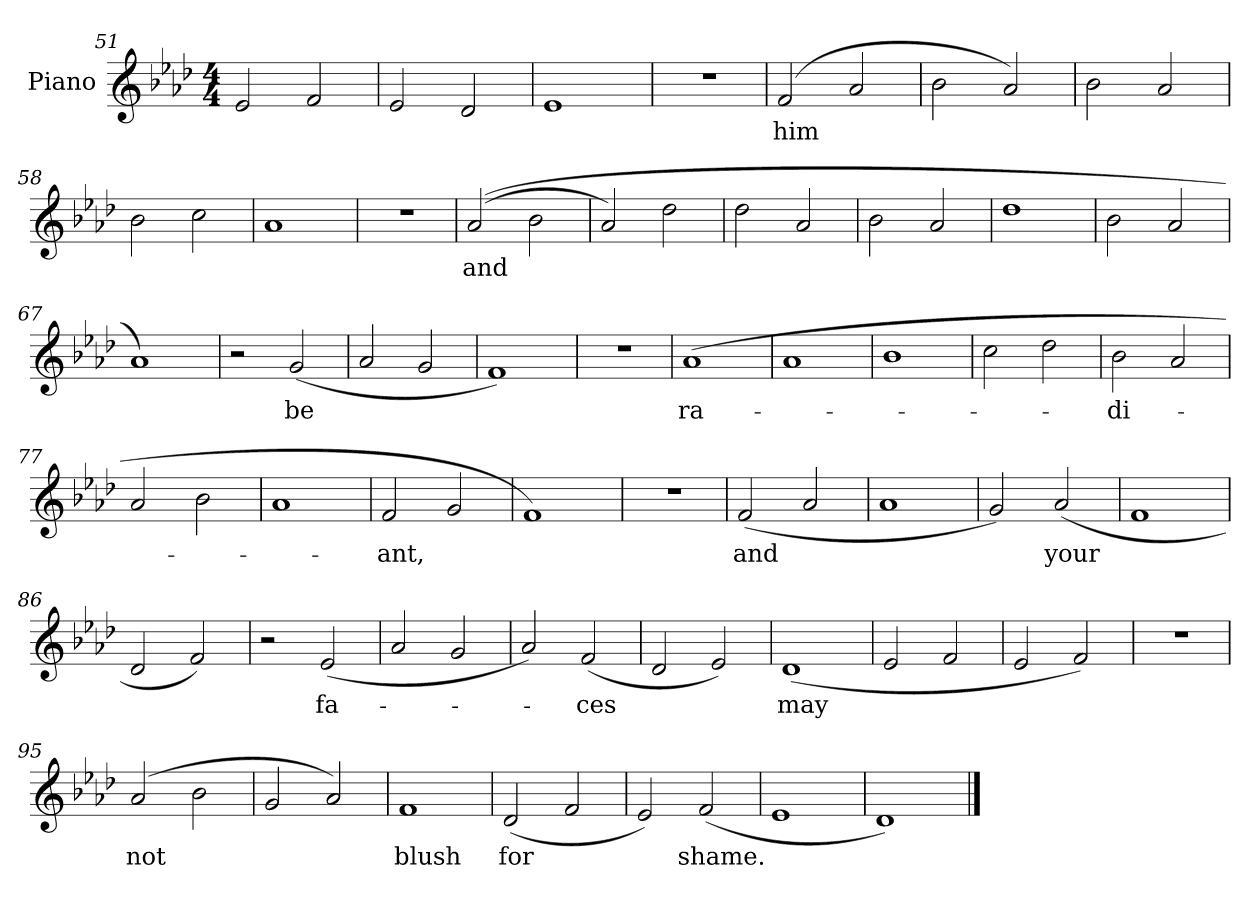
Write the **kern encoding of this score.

**kern	**text
*part1	*part1
*staff1	*staff1
*I"Piano	*
*I'Pno.	*
*clefG2	*
*k[b-e-a-d-]	*
*M4/4	*
=51	=51
2e-/	.
2f/	.
=52	=52
2e-/	.
2d-/	.
=53	=53
1e-	.
=54	=54
1r	.
=55	=55
!	!LO:LY:b
(>2f/	him
2a-/	.
=56	=56
2b-\	.
2a-/)	.
=57	=57
2b-\	.
2a-/	.
=58	=58
2b-\	.
2cc\	.
=59	=59
1a-	.
=60	=60
1r	.
=61	=61
!	!LO:LY:b
(>(>2a-/	and
2b-\	.
=62	=62
2a-/)	.
2dd-\	.
!!LO:LB:g=z
=63	=63
2dd-\	.
2a-/	.
=64	=64
2b-\	.
2a-/	.
=65	=65
1dd-	.
=66	=66
2b-\	.
2a-/	.
=67	=67
1a-)	.
=68	=68
2r	.
!	!LO:LY:b
(>2g/	be
=69	=69
2a-/	.
2g/	.
=70	=70
1f)	.
=71	=71
1r	.
=72	=72
!	!LO:LY:b
(>1a-	ra-
=73	=73
1a-	.
=74	=74
1b-	.
=75	=75
2cc\	.
2dd-\	.
=76	=76
!	!LO:LY:b
2b-\	-di-
2a-/	.
=77	=77
2a-/	.
2b-\	.
=78	=78
1a-	.
!!LO:LB:g=z
=79	=79
!	!LO:LY:b
2f/	-ant,
2g/	.
!!LO:LB:g=z
=80	=80
1f)	.
=81	=81
1r	.
=82	=82
!	!LO:LY:b
(>2f/	and
2a-/	.
=83	=83
1a-	.
=84	=84
2g/)	.
!	!LO:LY:b
(<2a-/	your
=85	=85
1f	.
=86	=86
2d-/	.
2f/)	.
=87	=87
2r	.
!	!LO:LY:b
(>2e-/	fa-
=88	=88
2a-/	.
2g/	.
=89	=89
2a-/)	.
!	!LO:LY:b
(<2f/	-ces
=90	=90
2d-/	.
2e-/)	.
=91	=91
!	!LO:LY:b
(>1d-	may
=92	=92
2e-/	.
2f/	.
=93	=93
2e-/	.
2f/)	.
=94	=94
1r	.
!!LO:LB:g=z
=95	=95
!	!LO:LY:b
(>2a-/	not
2b-\	.
!!LO:PB:g=z
=96	=96
2g/	.
2a-/)	.
=97	=97
!	!LO:LY:b
1f	blush
=98	=98
!	!LO:LY:b
(>2d-/	for
2f/	.
=99	=99
2e-/)	.
!	!LO:LY:b
(<2f/	shame.
=100	=100
1e-	.
=101	=101
1d-)	.
==	==
*-	*-
